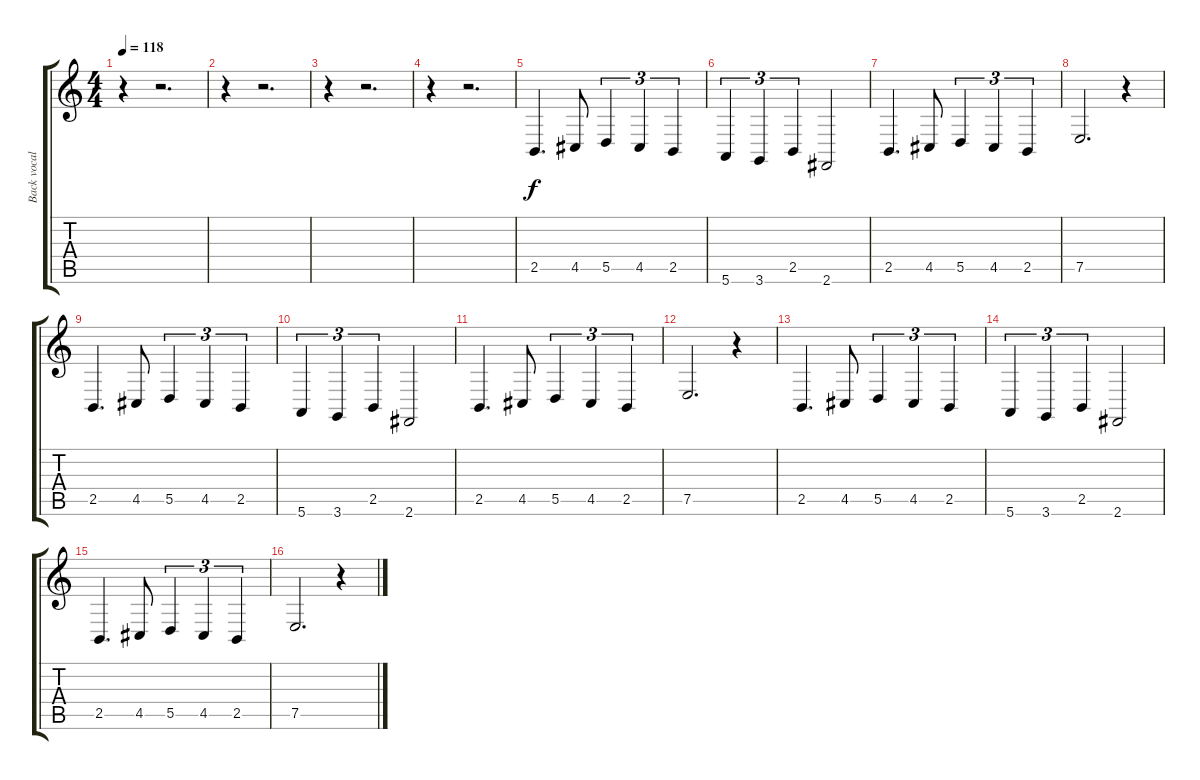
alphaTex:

\track ("Back vocals" "Back vocal") {instrument choiraahs}
\staff {score tabs}
\tuning (E4 B3 G3 D3 A2 E2) {hide}
\ts (4 4)
\tempo 118
\clef g2
\ks c
r.4{dy f} r.2{d} |
r.4 r.2{d} |
r.4 r.2{d} |
r.4 r.2{d} |
2.5.4{d} 4.5.8 5.5.4{tu (3 2)} 4.5.4{tu (3 2)} 2.5.4{tu (3 2)} |
5.6.4{tu (3 2)} 3.6.4{tu (3 2)} 2.5.4{tu (3 2)} 2.6.2 |
2.5.4{d} 4.5.8 5.5.4{tu (3 2)} 4.5.4{tu (3 2)} 2.5.4{tu (3 2)} |
7.5.2{d} r.4 |
2.5.4{d} 4.5.8 5.5.4{tu (3 2)} 4.5.4{tu (3 2)} 2.5.4{tu (3 2)} |
5.6.4{tu (3 2)} 3.6.4{tu (3 2)} 2.5.4{tu (3 2)} 2.6.2 |
2.5.4{d} 4.5.8 5.5.4{tu (3 2)} 4.5.4{tu (3 2)} 2.5.4{tu (3 2)} |
7.5.2{d} r.4 |
2.5.4{d} 4.5.8 5.5.4{tu (3 2)} 4.5.4{tu (3 2)} 2.5.4{tu (3 2)} |
5.6.4{tu (3 2)} 3.6.4{tu (3 2)} 2.5.4{tu (3 2)} 2.6.2 |
2.5.4{d} 4.5.8 5.5.4{tu (3 2)} 4.5.4{tu (3 2)} 2.5.4{tu (3 2)} |
7.5.2{d} r.4
